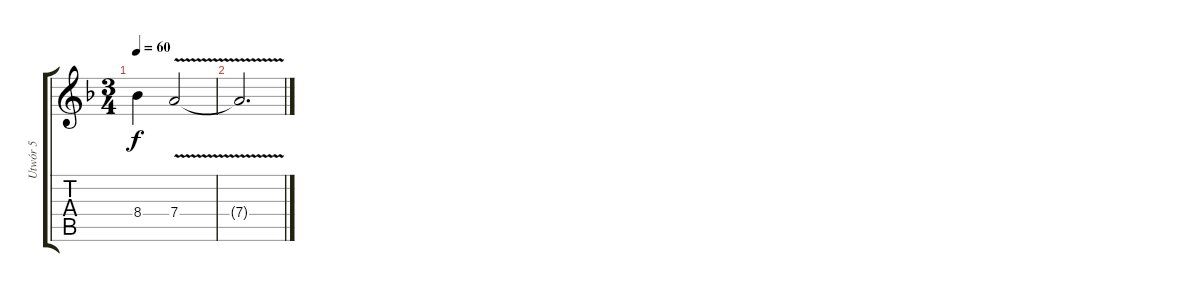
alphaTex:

\track ("Utwór 5" "Utwór 5") {instrument distortionguitar}
\staff {score tabs}
\tuning (E4 B3 G3 D3 A2 E2) {hide}
\ts (3 4)
\tempo 60
\clef g2
\ks f
8.4.4{dy f} 7.4{v}.2 |
7.4{t}.2{d}
